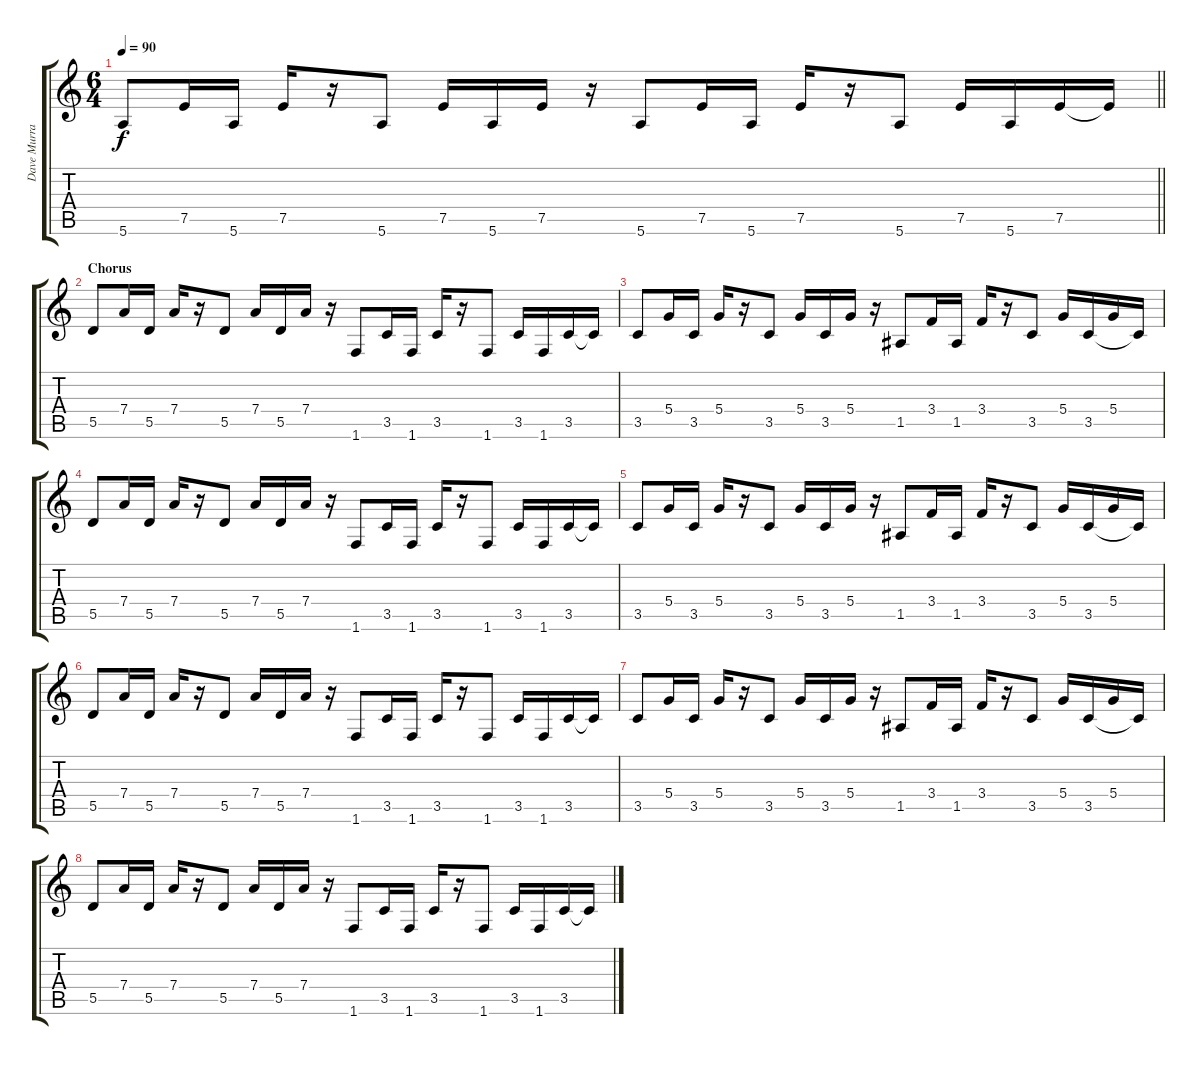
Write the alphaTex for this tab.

\track ("Dave Murray" "Dave Murra") {instrument acousticguitarsteel}
\staff {score tabs}
\tuning (E4 B3 G3 D3 A2 E2) {hide}
\ts (6 4)
\tempo 90
\clef g2
\barLineRight lightlight
\ks c
5.6.8{dy f} 7.5.16 5.6.16 7.5.16 r.16 5.6.8 7.5.16 5.6.16 7.5.16 r.16 5.6.8 7.5.16 5.6.16 7.5.16 r.16 5.6.8 7.5.16 5.6.16 7.5.16 7.5{t}.16 |
\section ("" "Chorus")
5.5.8 7.4.16 5.5.16 7.4.16 r.16 5.5.8 7.4.16 5.5.16 7.4.16 r.16 1.6.8 3.5.16 1.6.16 3.5.16 r.16 1.6.8 3.5.16 1.6.16 3.5.16 3.5{t}.16 |
3.5.8 5.4.16 3.5.16 5.4.16 r.16 3.5.8 5.4.16 3.5.16 5.4.16 r.16 1.5.8 3.4.16 1.5.16 3.4.16 r.16 3.5.8 5.4.16 3.5.16 5.4.16 3.5{t}.16 |
5.5.8 7.4.16 5.5.16 7.4.16 r.16 5.5.8 7.4.16 5.5.16 7.4.16 r.16 1.6.8 3.5.16 1.6.16 3.5.16 r.16 1.6.8 3.5.16 1.6.16 3.5.16 3.5{t}.16 |
3.5.8 5.4.16 3.5.16 5.4.16 r.16 3.5.8 5.4.16 3.5.16 5.4.16 r.16 1.5.8 3.4.16 1.5.16 3.4.16 r.16 3.5.8 5.4.16 3.5.16 5.4.16 3.5{t}.16 |
5.5.8 7.4.16 5.5.16 7.4.16 r.16 5.5.8 7.4.16 5.5.16 7.4.16 r.16 1.6.8 3.5.16 1.6.16 3.5.16 r.16 1.6.8 3.5.16 1.6.16 3.5.16 3.5{t}.16 |
3.5.8 5.4.16 3.5.16 5.4.16 r.16 3.5.8 5.4.16 3.5.16 5.4.16 r.16 1.5.8 3.4.16 1.5.16 3.4.16 r.16 3.5.8 5.4.16 3.5.16 5.4.16 3.5{t}.16 |
5.5.8 7.4.16 5.5.16 7.4.16 r.16 5.5.8 7.4.16 5.5.16 7.4.16 r.16 1.6.8 3.5.16 1.6.16 3.5.16 r.16 1.6.8 3.5.16 1.6.16 3.5.16 3.5{t}.16
